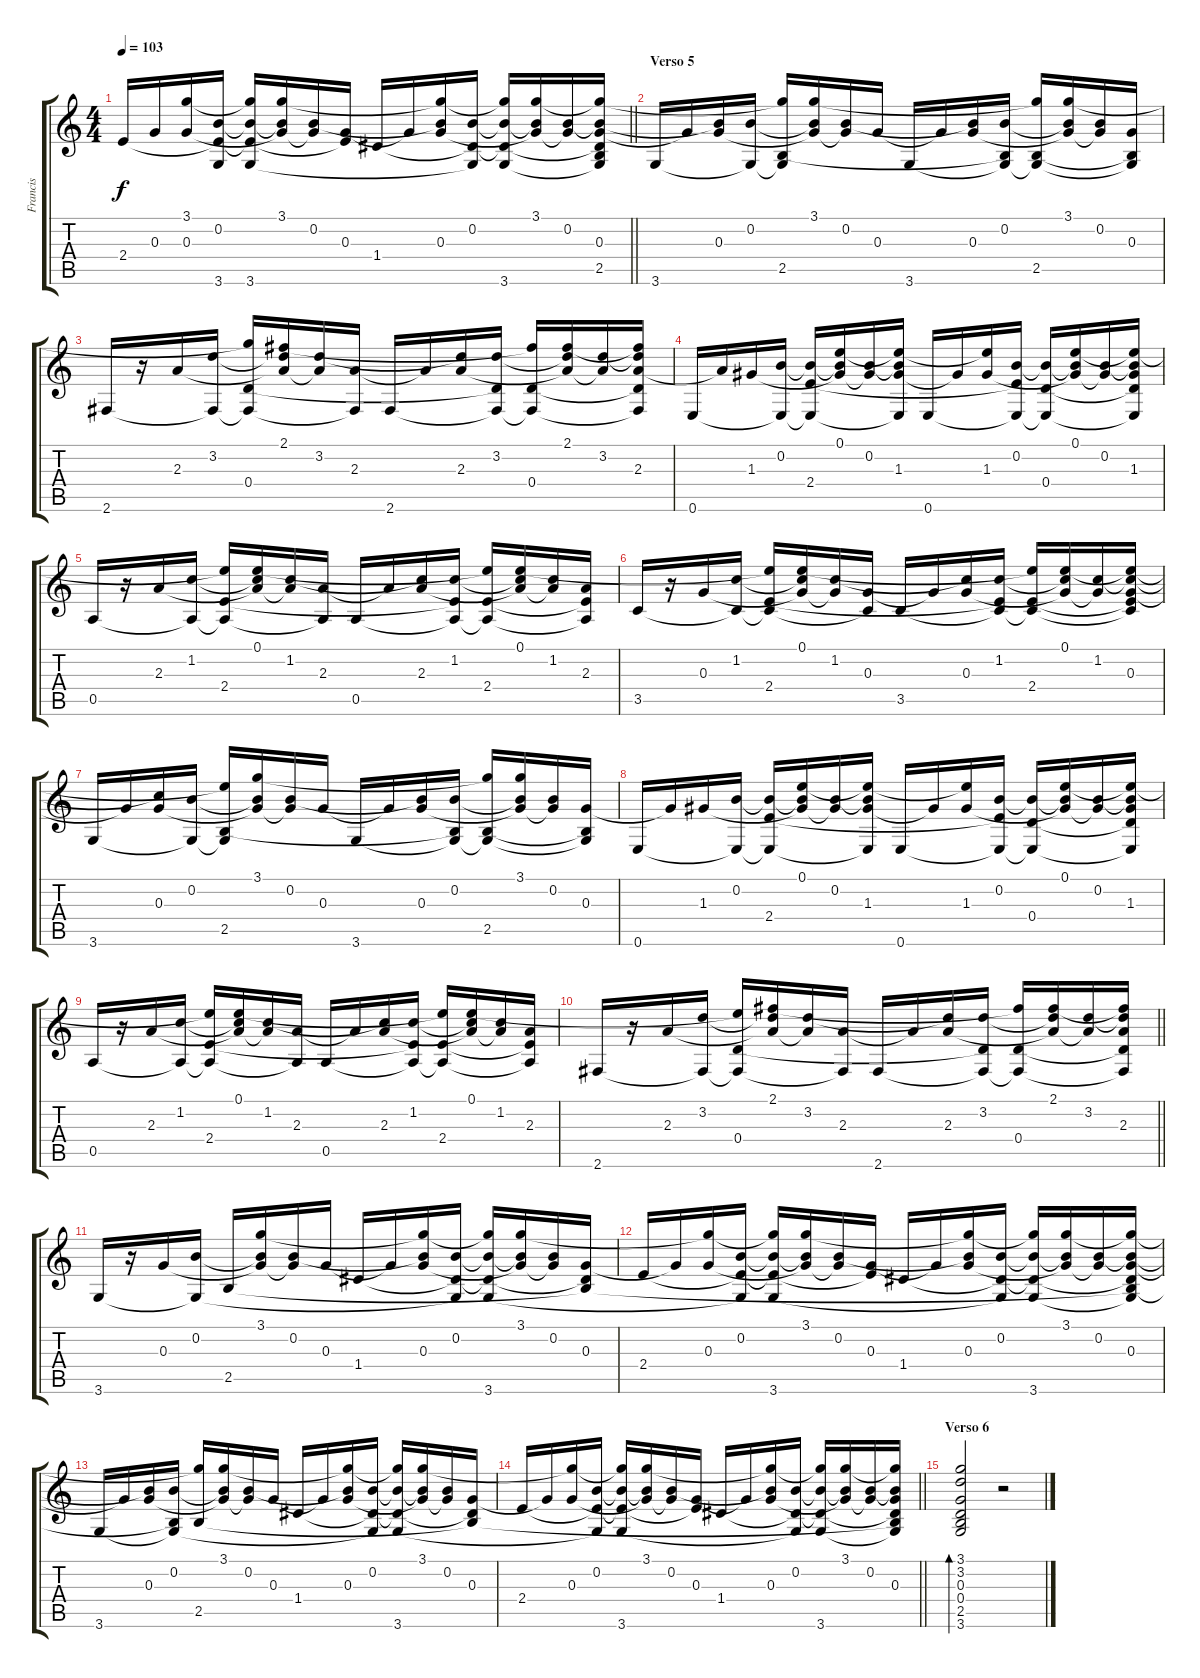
\track ("Francis" "Francis") {instrument acousticguitarsteel}
\staff {score tabs}
\tuning (E4 B3 G3 D3 A2 E2) {hide}
\ts (4 4)
\tempo 103
\clef g2
\barLineRight lightlight
\ks c
2.4.16{dy f} 0.3{t}.16 (3.1{t} 0.3).16 (0.2 2.4{t} 3.6{t}).16 (3.1{t} 0.2{t} 2.4{t} 3.6).16 (3.1 0.2{t} 0.3{t}).16 (0.2 0.3{t}).16 (0.3 2.4{t}).16 1.4.16 0.3{t}.16 (3.1{t} 0.2{t} 0.3).16 (0.2 1.4{t} 3.6{t}).16 (3.1{t} 0.2{t} 1.4{t} 3.6).16 (3.1 0.2{t} 0.3{t}).16 (0.2 0.3{t}).16 (3.1{t} 0.2{t} 0.3 1.4{t} 2.5{t} 3.6{t}).16 |
\section ("" "Verso 5")
3.6.16 0.3{t}.16 (0.2{t} 0.3).16 (0.2 3.6{t}).16 (3.1{t} 2.5 3.6{t}).16 (3.1 0.2{t} 0.3{t}).16 (0.2 0.3{t}).16 0.3.16 3.6.16 0.3{t}.16 (0.2{t} 0.3).16 (0.2 2.5{t} 3.6{t}).16 (3.1{t} 2.5 3.6{t}).16 (3.1 0.2{t} 0.3{t}).16 (0.2 0.3{t}).16 (0.3 2.5{t} 3.6{t}).16 |
2.6.16 r.16 2.3.16 (3.2 2.6{t}).16 (3.1{t} 0.4 2.6{t}).16 (2.1 3.2{t} 2.3{t}).16 (3.2 2.3{t}).16 (2.3 2.6{t}).16 2.6.16 2.3{t}.16 (3.2{t} 2.3).16 (3.2 0.4{t} 2.6{t}).16 (2.1{t} 0.4 2.6{t}).16 (2.1 3.2{t} 2.3{t}).16 (3.2 2.3{t}).16 (2.1{t} 3.2{t} 2.3 0.4{t} 2.6{t}).16 |
0.6.16 2.3{t}.16 1.3.16 (0.2 0.6{t}).16 (0.2{t} 2.4 0.6{t}).16 (0.1 0.2{t} 1.3{t}).16 (0.2 1.3{t}).16 (0.1{t} 0.2{t} 1.3 0.6{t}).16 0.6.16 1.3{t}.16 (0.1{t} 1.3).16 (0.2 2.4{t} 0.6{t}).16 (0.2{t} 0.4 0.6{t}).16 (0.1 0.2{t} 1.3{t}).16 (0.2 1.3{t}).16 (0.1{t} 0.2{t} 1.3 0.4{t} 0.6{t}).16 |
0.5.16 r.16 2.3.16 (1.2 0.5{t}).16 (0.1{t} 2.4 0.5{t}).16 (0.1 1.2{t} 2.3{t}).16 (1.2 2.3{t}).16 (2.3 0.5{t}).16 0.5.16 2.3{t}.16 (1.2{t} 2.3).16 (1.2 2.4{t} 0.5{t}).16 (0.1{t} 2.4 0.5{t}).16 (0.1 1.2{t} 2.3{t}).16 (1.2 2.3{t}).16 (2.3 2.4{t} 0.5{t}).16 |
3.5.16 r.16 0.3.16 (1.2 3.5{t}).16 (0.1{t} 2.4 3.5{t}).16 (0.1 1.2{t} 0.3{t}).16 (1.2 0.3{t}).16 (0.3 3.5{t}).16 3.5.16 0.3{t}.16 (1.2{t} 0.3).16 (1.2 2.4{t} 3.5{t}).16 (0.1{t} 2.4 3.5{t}).16 (0.1 1.2{t} 0.3{t}).16 (1.2 0.3{t}).16 (0.1{t} 1.2{t} 0.3 2.4{t} 3.5{t}).16 |
3.6.16 0.3{t}.16 (1.2{t} 0.3).16 (0.2 3.6{t}).16 (0.1{t} 2.5 3.6{t}).16 (3.1 0.2{t} 0.3{t}).16 (0.2 0.3{t}).16 0.3.16 3.6.16 0.3{t}.16 (0.2{t} 0.3).16 (0.2 2.5{t} 3.6{t}).16 (3.1{t} 2.5 3.6{t}).16 (3.1 0.2{t} 0.3{t}).16 (0.2 0.3{t}).16 (0.3 2.5{t} 3.6{t}).16 |
0.6.16 0.3{t}.16 1.3.16 (0.2 0.6{t}).16 (0.2{t} 2.4 0.6{t}).16 (0.1 0.2{t} 1.3{t}).16 (0.2 1.3{t}).16 (0.1{t} 0.2{t} 1.3 0.6{t}).16 0.6.16 1.3{t}.16 (0.1{t} 1.3).16 (0.2 2.4{t} 0.6{t}).16 (0.2{t} 0.4 0.6{t}).16 (0.1 0.2{t} 1.3{t}).16 (0.2 1.3{t}).16 (0.1{t} 0.2{t} 1.3 0.4{t} 0.6{t}).16 |
0.5.16 r.16 2.3.16 (1.2 0.5{t}).16 (0.1{t} 2.4 0.5{t}).16 (0.1 1.2{t} 2.3{t}).16 (1.2 2.3{t}).16 (2.3 0.5{t}).16 0.5.16 2.3{t}.16 (1.2{t} 2.3).16 (1.2 2.4{t} 0.5{t}).16 (0.1{t} 2.4 0.5{t}).16 (0.1 1.2{t} 2.3{t}).16 (1.2 2.3{t}).16 (2.3 2.4{t} 0.5{t}).16 |
\barLineRight lightlight
2.6.16 r.16 2.3.16 (3.2 2.6{t}).16 (0.1{t} 0.4 2.6{t}).16 (2.1 3.2{t} 2.3{t}).16 (3.2 2.3{t}).16 (2.3 2.6{t}).16 2.6.16 2.3{t}.16 (3.2{t} 2.3).16 (3.2 0.4{t} 2.6{t}).16 (2.1{t} 0.4 2.6{t}).16 (2.1 3.2{t} 2.3{t}).16 (3.2 2.3{t}).16 (2.1{t} 3.2{t} 2.3 0.4{t} 2.6{t}).16 |
\section ("" "")
3.6.16 r.16 0.3.16 (0.2 3.6{t}).16 2.5.16 (3.1 0.2{t} 0.3{t}).16 (0.2 0.3{t}).16 0.3.16 1.4.16 0.3{t}.16 (3.1{t} 0.2{t} 0.3).16 (0.2 1.4{t} 3.6{t}).16 (3.1{t} 0.2{t} 1.4{t} 3.6).16 (3.1 0.2{t} 0.3{t}).16 (0.2 0.3{t}).16 (0.3 1.4{t} 2.5{t}).16 |
2.4.16 0.3{t}.16 (3.1{t} 0.3).16 (0.2 2.4{t} 3.6{t}).16 (3.1{t} 0.2{t} 2.4{t} 3.6).16 (3.1 0.2{t} 0.3{t}).16 (0.2 0.3{t}).16 (0.3 2.4{t}).16 1.4.16 0.3{t}.16 (3.1{t} 0.2{t} 0.3).16 (0.2 1.4{t} 3.6{t}).16 (3.1{t} 0.2{t} 1.4{t} 3.6).16 (3.1 0.2{t} 0.3{t}).16 (0.2 0.3{t}).16 (3.1{t} 0.2{t} 0.3 1.4{t} 2.5{t} 3.6{t}).16 |
3.6.16 0.3{t}.16 (0.2{t} 0.3).16 (0.2 2.5{t} 3.6{t}).16 (3.1{t} 2.5).16 (3.1 0.2{t} 0.3{t}).16 (0.2 0.3{t}).16 0.3.16 1.4.16 0.3{t}.16 (3.1{t} 0.2{t} 0.3).16 (0.2 1.4{t} 3.6{t}).16 (3.1{t} 0.2{t} 1.4{t} 3.6).16 (3.1 0.2{t} 0.3{t}).16 (0.2 0.3{t}).16 (0.3 1.4{t} 2.5{t}).16 |
\barLineRight lightlight
2.4.16 0.3{t}.16 (3.1{t} 0.3).16 (0.2 2.4{t} 3.6{t}).16 (3.1{t} 0.2{t} 2.4{t} 3.6).16 (3.1 0.2{t} 0.3{t}).16 (0.2 0.3{t}).16 (0.3 2.4{t}).16 1.4.16 0.3{t}.16 (3.1{t} 0.2{t} 0.3).16 (0.2 1.4{t} 3.6{t}).16 (3.1{t} 0.2{t} 1.4{t} 3.6).16 (3.1 0.2{t} 0.3{t}).16 (0.2 0.3{t}).16 (3.1{t} 0.2{t} 0.3 1.4{t} 2.5{t} 3.6{t}).16 |
\section ("" "Verso 6")
(3.1 3.2 0.3 0.4 2.5 3.6).2{bd 60} r.2
